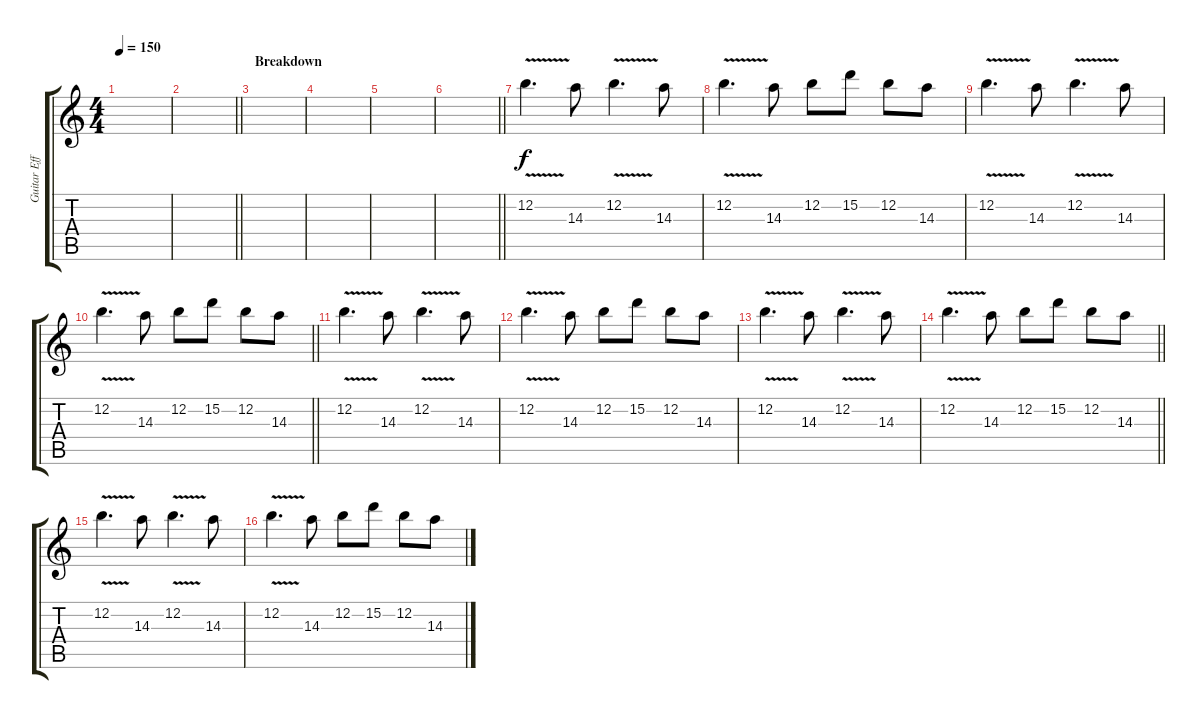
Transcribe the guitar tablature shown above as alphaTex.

\track ("Guitar Effects 1" "Guitar Eff") {instrument electricguitarclean}
\staff {score tabs}
\tuning (E4 B3 G3 D3 A2 E2) {hide}
\ts (4 4)
\tempo 150
\clef g2
\ks c
|
\barLineRight lightlight
|
\section ("" "Breakdown")
|
|
|
\barLineRight lightlight
|
12.2{v}.4{d} 14.3.8 12.2{v}.4{d} 14.3.8 |
12.2{v}.4{d} 14.3.8 12.2.8 15.2.8 12.2.8 14.3.8 |
12.2{v}.4{d} 14.3.8 12.2{v}.4{d} 14.3.8 |
\barLineRight lightlight
12.2{v}.4{d} 14.3.8 12.2.8 15.2.8 12.2.8 14.3.8 |
12.2{v}.4{d} 14.3.8 12.2{v}.4{d} 14.3.8 |
12.2{v}.4{d} 14.3.8 12.2.8 15.2.8 12.2.8 14.3.8 |
12.2{v}.4{d} 14.3.8 12.2{v}.4{d} 14.3.8 |
\barLineRight lightlight
12.2{v}.4{d} 14.3.8 12.2.8 15.2.8 12.2.8 14.3.8 |
12.2{v}.4{d} 14.3.8 12.2{v}.4{d} 14.3.8 |
12.2{v}.4{d} 14.3.8 12.2.8 15.2.8 12.2.8 14.3.8
